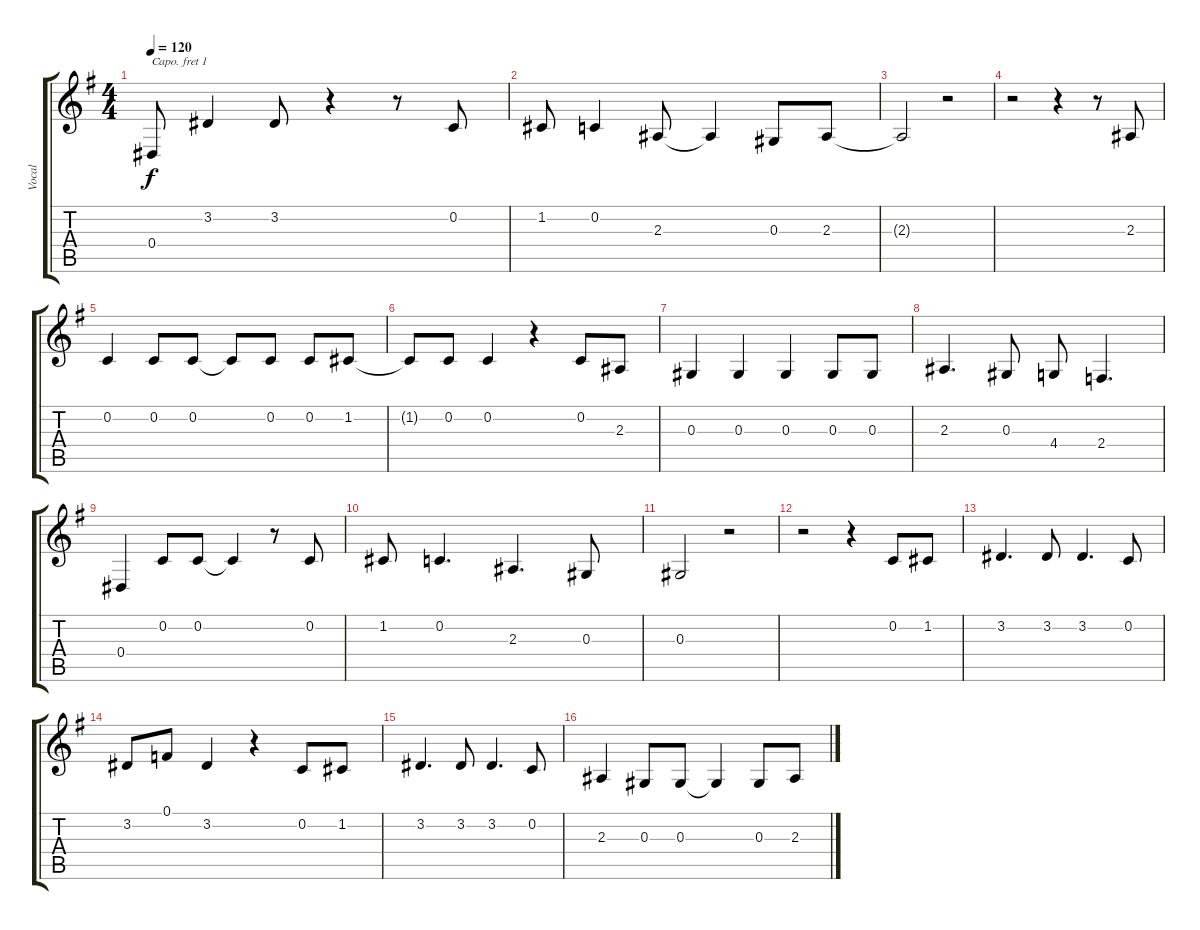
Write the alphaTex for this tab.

\track ("Vocal" "Vocal") {instrument brightacousticpiano}
\staff {score tabs}
\capo 1
\tuning (E4 B3 G3 D3 A2 E2) {hide}
\ts (4 4)
\tempo 120
\clef g2
\ks g
0.4.8{dy f} 3.2.4 3.2.8 r.4 r.8 0.2.8 |
1.2.8 0.2.4 2.3.8 2.3{t}.4 0.3.8 2.3.8 |
2.3{t}.2 r.2 |
r.2 r.4 r.8 2.3.8 |
0.2.4 0.2.8 0.2.8 0.2{t}.8 0.2.8 0.2.8 1.2.8 |
1.2{t}.8 0.2.8 0.2.4 r.4 0.2.8 2.3.8 |
0.3.4 0.3.4 0.3.4 0.3.8 0.3.8 |
2.3.4{d} 0.3.8 4.4.8 2.4.4{d} |
0.4.4 0.2.8 0.2.8 0.2{t}.4 r.8 0.2.8 |
1.2.8 0.2.4{d} 2.3.4{d} 0.3.8 |
0.3.2 r.2 |
r.2 r.4 0.2.8 1.2.8 |
3.2.4{d} 3.2.8 3.2.4{d} 0.2.8 |
3.2.8 0.1.8 3.2.4 r.4 0.2.8 1.2.8 |
3.2.4{d} 3.2.8 3.2.4{d} 0.2.8 |
2.3.4 0.3.8 0.3.8 0.3{t}.4 0.3.8 2.3.8
